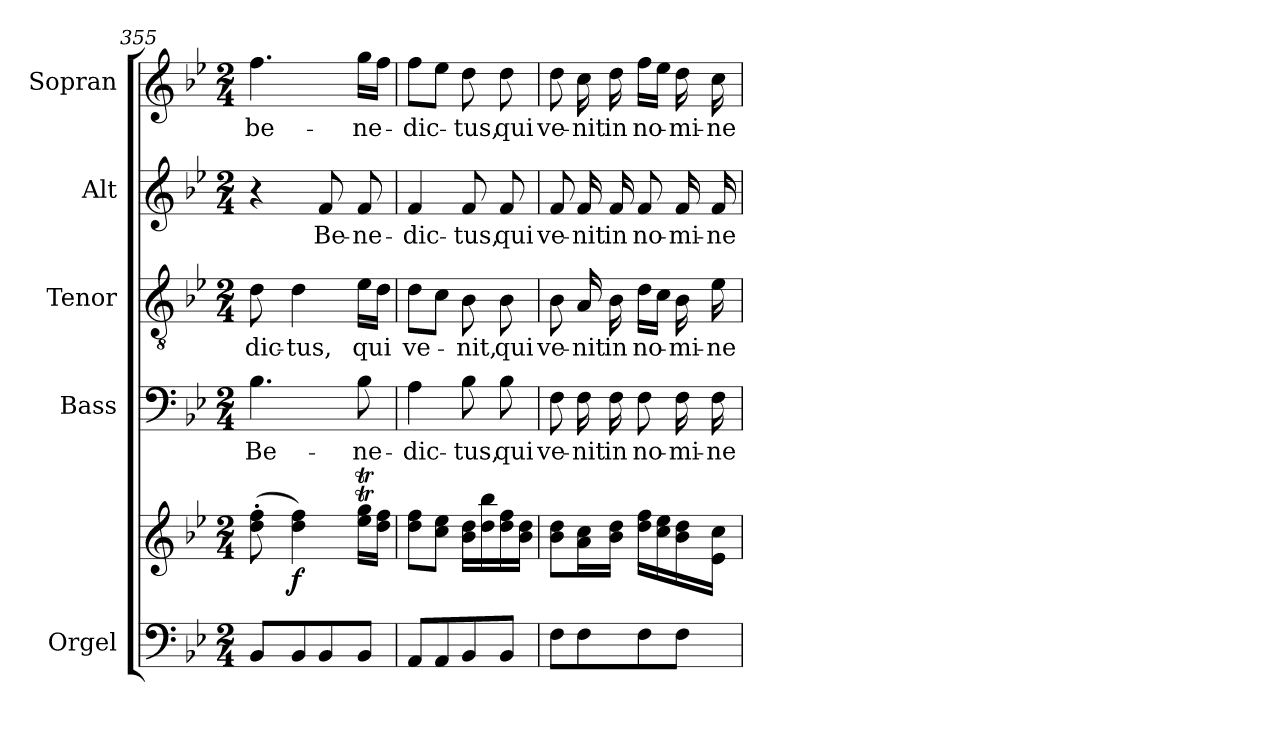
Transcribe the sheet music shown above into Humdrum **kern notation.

**kern	**kern	**dynam	**kern	**text	**kern	**text	**kern	**text	**kern	**text
*part5	*part5	*part5	*part4	*part4	*part3	*part3	*part2	*part2	*part1	*part1
*staff6	*staff5	*staff5/6	*staff4	*staff4	*staff3	*staff3	*staff2	*staff2	*staff1	*staff1
*I"Orgel	*	*	*I"Bass	*	*I"Tenor	*	*I"Alt	*	*I"Sopran	*
*I'Org.	*	*	*I'B.	*	*I'T.	*	*I'A.	*	*I'S.	*
*clefF4	*clefG2	*	*clefF4	*	*clefGv2	*	*clefG2	*	*clefG2	*
*k[b-e-]	*k[b-e-]	*	*k[b-e-]	*	*k[b-e-]	*	*k[b-e-]	*	*k[b-e-]	*
*B-:	*B-:	*	*B-:	*	*B-:	*	*B-:	*	*B-:	*
*M2/4	*M2/4	*	*M2/4	*	*M2/4	*	*M2/4	*	*M2/4	*
=355	=355	=355	=355	=355	=355	=355	=355	=355	=355	=355
!	!	!	!	!LO:LY:b	!	!LO:LY:b	!	!	!	!LO:LY:b
8BB-/L	(>8dd\'> 8ff\'>	.	4.B-\	Be-	8d\	-dic-	4r	.	4.ff\	be-
!	!	!LO:DY:b	!	!	!	!LO:LY:b	!	!	!	!
8BB-/	4dd\ 4ff\)	f	.	.	4d\	-tus,	.	.	.	.
!	!	!	!	!	!	!	!	!LO:LY:b	!	!
8BB-/	.	.	.	.	.	.	8f/	Be-	.	.
!	!	!	!	!LO:LY:b	!	!LO:LY:b	!	!LO:LY:b	!	!LO:LY:b
8BB-/J	16ee-\T 16gg\TLL	.	8B-\	-ne-	16e-\LL	qui	8f/	-ne-	16gg\LL	-ne-
.	16dd\ 16ff\JJ	.	.	.	16d\JJ	.	.	.	16ff\JJ	.
=356	=356	=356	=356	=356	=356	=356	=356	=356	=356	=356
!	!	!	!	!LO:LY:b	!	!LO:LY:b	!	!LO:LY:b	!	!LO:LY:b
8AA/L	8dd\ 8ff\L	.	4A\	-dic-	8d\L	ve-	4f/	-dic-	8ff\L	-dic-
8AA/	8cc\ 8ee-\J	.	.	.	8c\J	.	.	.	8ee-\J	.
!	!	!	!	!LO:LY:b	!	!LO:LY:b	!	!LO:LY:b	!	!LO:LY:b
8BB-/	16b-\ 16dd\LL	.	8B-\	-tus,	8B-\	-nit,	8f/	-tus,	8dd\	-tus,
.	16dd\ 16bb-\	.	.	.	.	.	.	.	.	.
!	!	!	!	!LO:LY:b	!	!LO:LY:b	!	!LO:LY:b	!	!LO:LY:b
8BB-/J	16dd\ 16ff\	.	8B-\	qui	8B-\	qui	8f/	qui	8dd\	qui
.	16b-\ 16dd\JJ	.	.	.	.	.	.	.	.	.
=357	=357	=357	=357	=357	=357	=357	=357	=357	=357	=357
!	!	!	!	!LO:LY:b	!	!LO:LY:b	!	!LO:LY:b	!	!LO:LY:b
8F\L	8b-\ 8dd\L	.	8F\	ve-	8B-\	ve-	8f/	ve-	8dd\	ve-
!	!	!	!	!LO:LY:b	!	!LO:LY:b	!	!LO:LY:b	!	!LO:LY:b
8F\	16a\ 16cc\L	.	16F\	-nit	16A/	-nit	16f/	-nit	16cc\	-nit
!	!	!	!	!LO:LY:b	!	!LO:LY:b	!	!LO:LY:b	!	!LO:LY:b
.	16b-\ 16dd\JJ	.	16F\	in	16B-\	in	16f/	in	16dd\	in
!	!	!	!	!LO:LY:b	!	!LO:LY:b	!	!LO:LY:b	!	!LO:LY:b
8F\	16dd\ 16ff\LL	.	8F\	no-	16d\LL	no-	8f/	no-	16ff\LL	no-
.	16cc\ 16ee-\	.	.	.	16c\JJ	.	.	.	16ee-\JJ	.
!	!	!	!	!LO:LY:b	!	!LO:LY:b	!	!LO:LY:b	!	!LO:LY:b
8F\J	16b-\ 16dd\	.	16F\	-mi-	16B-\	-mi-	16f/	-mi-	16dd\	-mi-
!	!	!	!	!LO:LY:b	!	!LO:LY:b	!	!LO:LY:b	!	!LO:LY:b
.	16e-\ 16cc\JJ	.	16F\	-ne	16e-\	-ne	16f/	-ne	16cc\	-ne
=	=	=	=	=	=	=	=	=	=	=
*-	*-	*-	*-	*-	*-	*-	*-	*-	*-	*-
